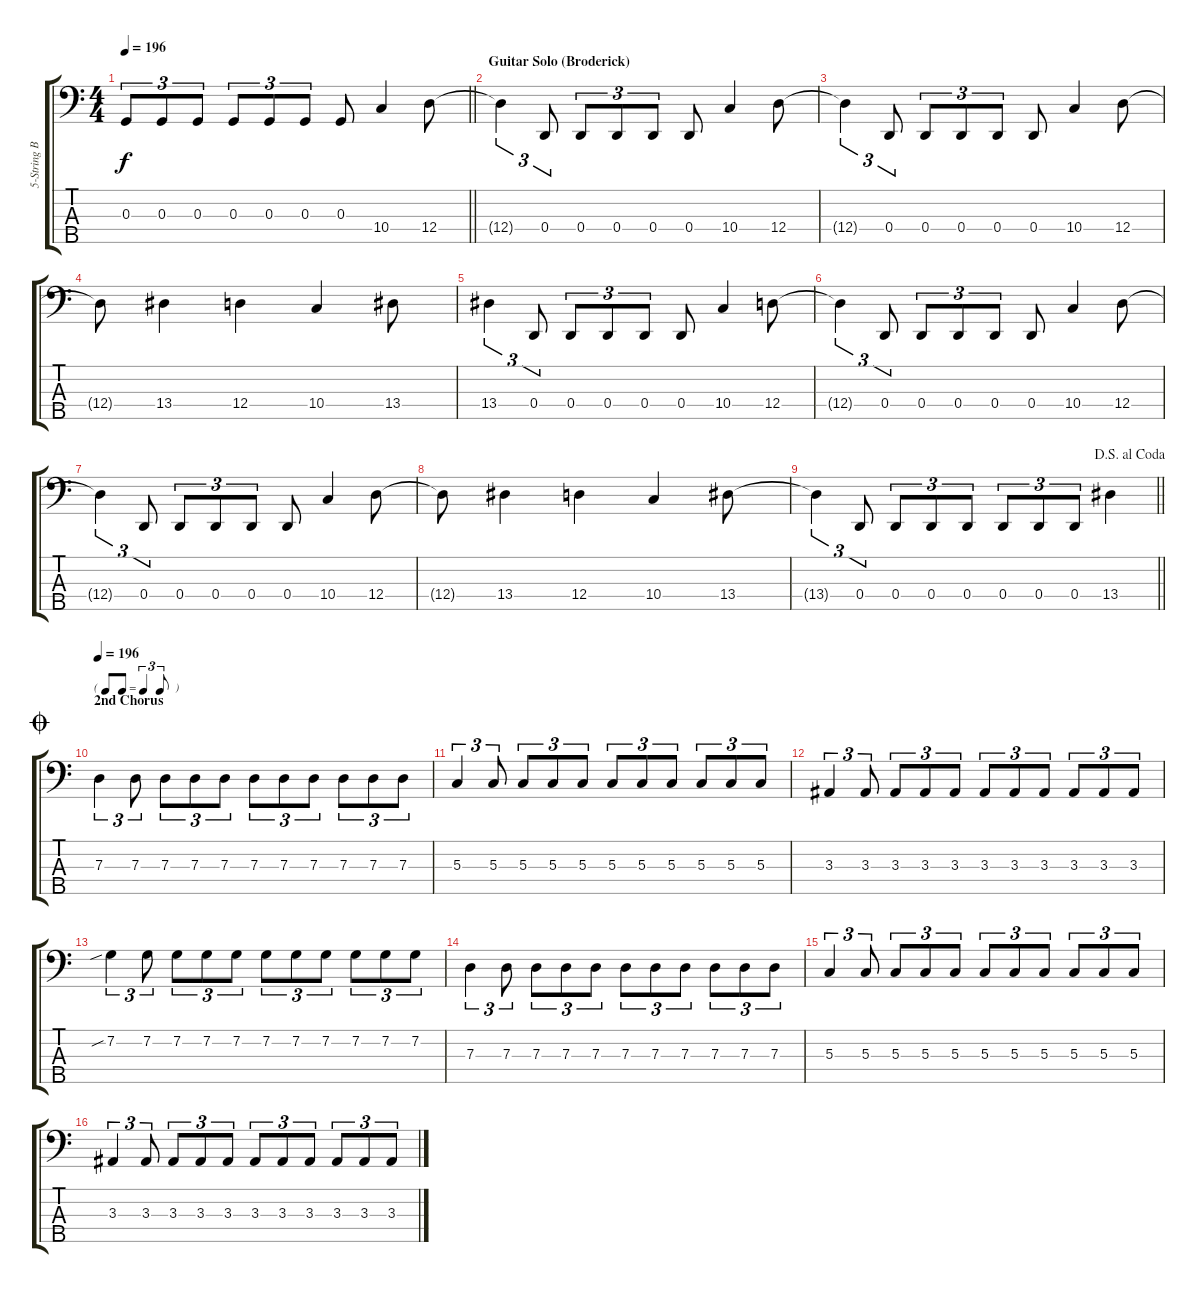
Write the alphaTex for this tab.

\track ("5-String Bass" "5-String B") {instrument electricbasspick}
\staff {score tabs}
\tuning (F2 C2 G1 D1 A0) {hide}
\ts (4 4)
\tempo 196
\clef f4
\barLineRight lightlight
\ks c
0.3.8{tu (3 2) dy f} 0.3.8{tu (3 2)} 0.3.8{tu (3 2)} 0.3.8{tu (3 2)} 0.3.8{tu (3 2)} 0.3.8{tu (3 2)} 0.3.8 10.4.4 12.4.8 |
\section ("" "Guitar Solo (Broderick)")
12.4{t}.4{tu (3 2)} 0.4.8{tu (3 2)} 0.4.8{tu (3 2)} 0.4.8{tu (3 2)} 0.4.8{tu (3 2)} 0.4.8 10.4.4 12.4.8 |
12.4{t}.4{tu (3 2)} 0.4.8{tu (3 2)} 0.4.8{tu (3 2)} 0.4.8{tu (3 2)} 0.4.8{tu (3 2)} 0.4.8 10.4.4 12.4.8 |
12.4{t}.8 13.4.4 12.4.4 10.4.4 13.4.8 |
13.4.4{tu (3 2)} 0.4.8{tu (3 2)} 0.4.8{tu (3 2)} 0.4.8{tu (3 2)} 0.4.8{tu (3 2)} 0.4.8 10.4.4 12.4.8 |
12.4{t}.4{tu (3 2)} 0.4.8{tu (3 2)} 0.4.8{tu (3 2)} 0.4.8{tu (3 2)} 0.4.8{tu (3 2)} 0.4.8 10.4.4 12.4.8 |
12.4{t}.4{tu (3 2)} 0.4.8{tu (3 2)} 0.4.8{tu (3 2)} 0.4.8{tu (3 2)} 0.4.8{tu (3 2)} 0.4.8 10.4.4 12.4.8 |
12.4{t}.8 13.4.4 12.4.4 10.4.4 13.4.8 |
\jump dalsegnoalcoda
\barLineRight lightlight
13.4{t}.4{tu (3 2)} 0.4.8{tu (3 2)} 0.4.8{tu (3 2)} 0.4.8{tu (3 2)} 0.4.8{tu (3 2)} 0.4.8{tu (3 2)} 0.4.8{tu (3 2)} 0.4.8{tu (3 2)} 13.4.4 |
\tf triplet8th
\section ("" "2nd Chorus")
\jump coda
\tempo 196
7.3.4{tu (3 2)} 7.3.8{tu (3 2)} 7.3.8{tu (3 2)} 7.3.8{tu (3 2)} 7.3.8{tu (3 2)} 7.3.8{tu (3 2)} 7.3.8{tu (3 2)} 7.3.8{tu (3 2)} 7.3.8{tu (3 2)} 7.3.8{tu (3 2)} 7.3.8{tu (3 2)} |
5.3.4{tu (3 2)} 5.3.8{tu (3 2)} 5.3.8{tu (3 2)} 5.3.8{tu (3 2)} 5.3.8{tu (3 2)} 5.3.8{tu (3 2)} 5.3.8{tu (3 2)} 5.3.8{tu (3 2)} 5.3.8{tu (3 2)} 5.3.8{tu (3 2)} 5.3.8{tu (3 2)} |
3.3.4{tu (3 2)} 3.3.8{tu (3 2)} 3.3.8{tu (3 2)} 3.3.8{tu (3 2)} 3.3.8{tu (3 2)} 3.3.8{tu (3 2)} 3.3.8{tu (3 2)} 3.3.8{tu (3 2)} 3.3.8{tu (3 2)} 3.3.8{tu (3 2)} 3.3.8{tu (3 2)} |
7.2{sib}.4{tu (3 2)} 7.2.8{tu (3 2)} 7.2.8{tu (3 2)} 7.2.8{tu (3 2)} 7.2.8{tu (3 2)} 7.2.8{tu (3 2)} 7.2.8{tu (3 2)} 7.2.8{tu (3 2)} 7.2.8{tu (3 2)} 7.2.8{tu (3 2)} 7.2.8{tu (3 2)} |
7.3.4{tu (3 2)} 7.3.8{tu (3 2)} 7.3.8{tu (3 2)} 7.3.8{tu (3 2)} 7.3.8{tu (3 2)} 7.3.8{tu (3 2)} 7.3.8{tu (3 2)} 7.3.8{tu (3 2)} 7.3.8{tu (3 2)} 7.3.8{tu (3 2)} 7.3.8{tu (3 2)} |
5.3.4{tu (3 2)} 5.3.8{tu (3 2)} 5.3.8{tu (3 2)} 5.3.8{tu (3 2)} 5.3.8{tu (3 2)} 5.3.8{tu (3 2)} 5.3.8{tu (3 2)} 5.3.8{tu (3 2)} 5.3.8{tu (3 2)} 5.3.8{tu (3 2)} 5.3.8{tu (3 2)} |
3.3.4{tu (3 2)} 3.3.8{tu (3 2)} 3.3.8{tu (3 2)} 3.3.8{tu (3 2)} 3.3.8{tu (3 2)} 3.3.8{tu (3 2)} 3.3.8{tu (3 2)} 3.3.8{tu (3 2)} 3.3.8{tu (3 2)} 3.3.8{tu (3 2)} 3.3.8{tu (3 2)}
